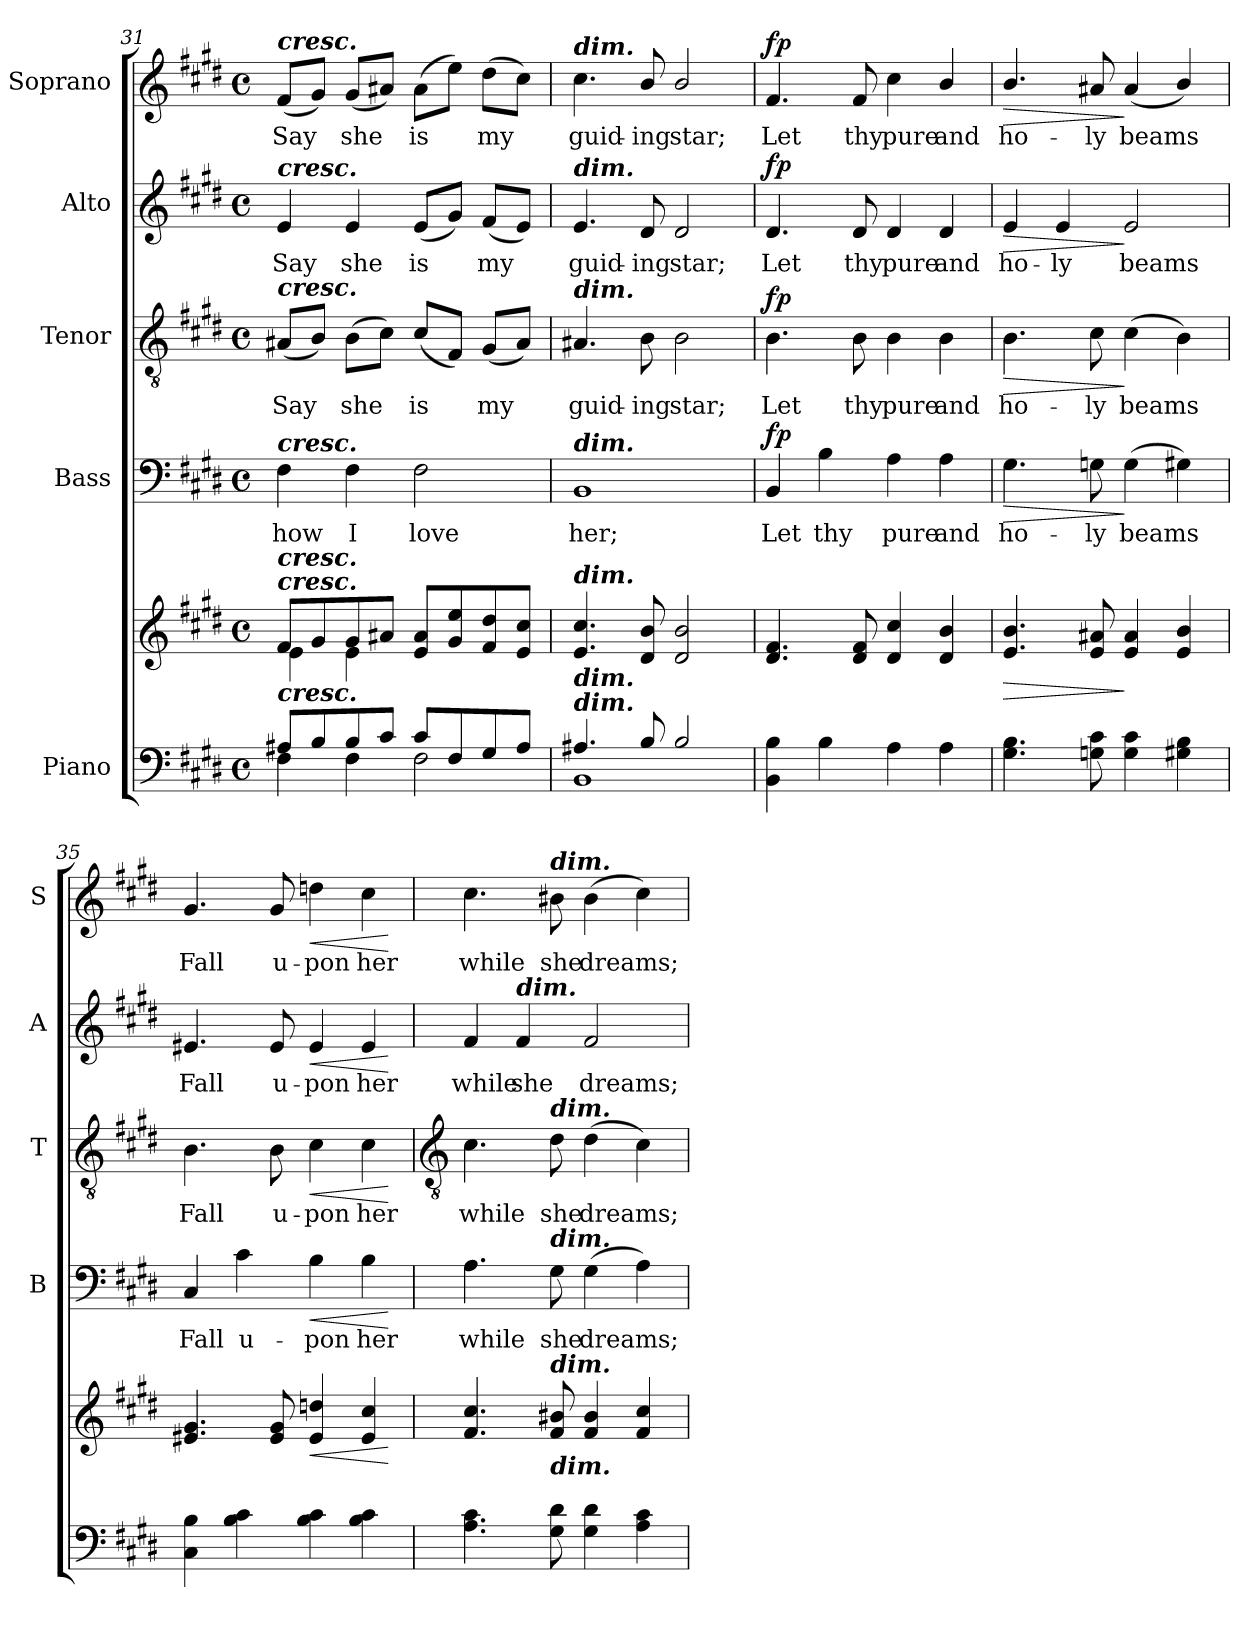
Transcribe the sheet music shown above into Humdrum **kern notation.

**kern	**kern	**dynam	**kern	**text	**dynam	**kern	**text	**dynam	**kern	**text	**dynam	**kern	**text	**dynam
*part5	*part5	*part5	*part4	*part4	*part4	*part3	*part3	*part3	*part2	*part2	*part2	*part1	*part1	*part1
*staff6	*staff5	*staff5/6	*staff4	*staff4	*staff4	*staff3	*staff3	*staff3	*staff2	*staff2	*staff2	*staff1	*staff1	*staff1
*I"Piano	*	*	*I"Bass	*	*	*I"Tenor	*	*	*I"Alto	*	*	*I"Soprano	*	*
*	*	*	*I'B	*	*	*I'T	*	*	*I'A	*	*	*I'S	*	*
!!LO:LB:g=z
*clefF4	*clefG2	*	*clefF4	*	*	*clefGv2	*	*	*clefG2	*	*	*clefG2	*	*
*k[f#c#g#d#]	*k[f#c#g#d#]	*	*k[f#c#g#d#]	*	*	*k[f#c#g#d#]	*	*	*k[f#c#g#d#]	*	*	*k[f#c#g#d#]	*	*
*E:	*E:	*	*E:	*	*	*E:	*	*	*E:	*	*	*E:	*	*
*M4/4	*M4/4	*	*M4/4	*	*	*M4/4	*	*	*M4/4	*	*	*M4/4	*	*
*met(c)	*met(c)	*	*met(c)	*	*	*met(c)	*	*	*met(c)	*	*	*met(c)	*	*
=31	=31	=31	=31	=31	=31	=31	=31	=31	=31	=31	=31	=31	=31	=31
*^	*^	*	*	*	*	*	*	*	*	*	*	*	*	*
!	!	!	!	!	!	!	!	!	!	!	!	!	!	!LO:TX:a:Bi:t=cresc.	!	!
!	!	!	!	!	!	!	!	!	!	!	!LO:TX:a:Bi:t=cresc.	!	!	!	!	!
!	!	!	!	!	!	!	!	!LO:TX:a:Bi:t=cresc.	!	!	!	!	!	!	!	!
!	!	!	!	!	!LO:TX:a:Bi:t=cresc.	!	!	!	!	!	!	!	!	!	!	!
!	!	!LO:TX:a:Bi:t=cresc.	!	!	!	!	!	!	!	!	!	!	!	!	!	!
!	!	!LO:TX:a:Bi:t=cresc.	!	!	!	!	!	!	!	!	!	!	!	!	!	!
!LO:TX:a:Bi:t=cresc.	!	!	!	!	!	!	!	!	!	!	!	!	!	!	!	!
!	!	!	!	!	!	!LO:LY:b	!	!	!LO:LY:b	!	!	!LO:LY:b	!	!	!LO:LY:b	!
8A#X/L	4F#\	8f#/L	4e\	.	4F#	how	.	(<8A#XL	Say	.	4e	Say	.	(<8f#L	Say	.
8B/	.	8g#/	.	.	.	.	.	8BJ)	.	.	.	.	.	8g#J)	.	.
!	!	!	!	!	!	!LO:LY:b	!	!	!LO:LY:b	!	!	!LO:LY:b	!	!	!LO:LY:b	!
8B/	4F#\	8g#/	4e\	.	4F#	I	.	(>8BL	she	.	4e	she	.	(<8g#L	she	.
8c#/J	.	8a#X/J	.	.	.	.	.	8c#J)	.	.	.	.	.	8a#XJ)	.	.
!	!	!	!	!	!	!LO:LY:b	!	!	!LO:LY:b	!	!	!LO:LY:b	!	!	!LO:LY:b	!
8c#/L	2F#\	8e/ 8a#/L	2ryy	.	2F#	love	.	(8c#L	is	.	(<8eL	is	.	(8a#L	is	.
8F#/	.	8g#/ 8ee/	.	.	.	.	.	8F#J)	.	.	8g#J)	.	.	8eeJ)	.	.
!	!	!	!	!	!	!	!	!	!LO:LY:b	!	!	!LO:LY:b	!	!	!LO:LY:b	!
8G#/	.	8f#/ 8dd#/	.	.	.	.	.	(<8G#L	my	.	(<8f#L	my	.	(>8dd#L	my	.
8A#/J	.	8e/ 8cc#/J	.	.	.	.	.	8A#J)	.	.	8eJ)	.	.	8cc#J)	.	.
=32	=32	=32	=32	=32	=32	=32	=32	=32	=32	=32	=32	=32	=32	=32	=32	=32
!	!	!	!	!	!	!	!	!	!	!	!	!	!	!LO:TX:a:Bi:t=dim.	!	!
!	!	!	!	!	!	!	!	!	!	!	!LO:TX:a:Bi:t=dim.	!	!	!	!	!
!	!	!	!	!	!	!	!	!LO:TX:a:Bi:t=dim.	!	!	!	!	!	!	!	!
!	!	!	!	!	!LO:TX:a:Bi:t=dim.	!	!	!	!	!	!	!	!	!	!	!
!	!	!LO:TX:a:Bi:t=dim.	!	!	!	!	!	!	!	!	!	!	!	!	!	!
!LO:TX:a:Bi:t=dim.	!	!	!	!	!	!	!	!	!	!	!	!	!	!	!	!
!LO:TX:a:Bi:t=dim.	!	!	!	!	!	!	!	!	!	!	!	!	!	!	!	!
!	!	!	!	!	!	!LO:LY:b	!	!	!LO:LY:b	!	!	!LO:LY:b	!	!	!LO:LY:b	!
4.A#X/	1BB\	4.e/ 4.cc#/	1ryy	.	1BB	her;	.	4.A#X	guid-	.	4.e	guid-	.	4.cc#	guid-	.
!	!	!	!	!	!	!	!	!	!LO:LY:b	!	!	!LO:LY:b	!	!	!LO:LY:b	!
8B/	.	8d#/ 8b/	.	.	.	.	.	8B	-ing	.	8d#	-ing	.	8b/	-ing	.
!	!	!	!	!	!	!	!	!	!LO:LY:b	!	!	!LO:LY:b	!	!	!LO:LY:b	!
2B/	.	2d#/ 2b/	.	.	.	.	.	2B	star;	.	2d#	star;	.	2b/	star;	.
=33	=33	=33	=33	=33	=33	=33	=33	=33	=33	=33	=33	=33	=33	=33	=33	=33
!	!	!	!	!LO:DY:b=2	!	!LO:LY:b	!	!	!LO:LY:b	!	!	!LO:LY:b	!	!	!LO:LY:b	!
!	!	!	!	!LO:DY:n=1:b	!	!	!LO:DY:b	!	!	!LO:DY:b	!	!	!LO:DY:b	!	!	!LO:DY:b
1ryy	4BB\ 4B\	4.d#/ 4.f#/	1ryy	fp fp	4BB	Let	fp	4.B	Let	fp	4.d#	Let	fp	4.f#	Let	fp
!	!	!	!	!	!	!LO:LY:b	!	!	!	!	!	!	!	!	!	!
.	4B\	.	.	.	4B	thy	.	.	.	.	.	.	.	.	.	.
!	!	!	!	!	!	!	!	!	!LO:LY:b	!	!	!LO:LY:b	!	!	!LO:LY:b	!
.	.	8d#/ 8f#/	.	.	.	.	.	8B	thy	.	8d#	thy	.	8f#	thy	.
!	!	!	!	!	!	!LO:LY:b	!	!	!LO:LY:b	!	!	!LO:LY:b	!	!	!LO:LY:b	!
.	4A\	4d#/ 4cc#/	.	.	4A	pure	.	4B	pure	.	4d#	pure	.	4cc#	pure	.
!	!	!	!	!	!	!LO:LY:b	!	!	!LO:LY:b	!	!	!LO:LY:b	!	!	!LO:LY:b	!
.	4A\	4d#/ 4b/	.	.	4A	and	.	4B	and	.	4d#	and	.	4b/	and	.
=34	=34	=34	=34	=34	=34	=34	=34	=34	=34	=34	=34	=34	=34	=34	=34	=34
!	!	!	!	!LO:HP:b	!	!LO:LY:b	!LO:HP:b	!	!LO:LY:b	!LO:HP:b	!	!LO:LY:b	!LO:HP:b	!	!LO:LY:b	!LO:HP:b
1ryy	4.G#\ 4.B\	4.e/ 4.b/	1ryy	>	4.G#	ho-	>	4.B	ho-	>	4e	ho-	>	4.b/	ho-	>
!	!	!	!	!	!	!	!	!	!	!	!	!LO:LY:b	!	!	!	!
.	.	.	.	.	.	.	.	.	.	.	4e	-ly	.	.	.	.
!	!	!	!	!	!	!LO:LY:b	!	!	!LO:LY:b	!	!	!	!	!	!LO:LY:b	!
.	8Gn\ 8c#\	8e/ 8a#X/	.	.	8Gn	-ly	.	8c#	-ly	.	.	.	.	8a#X	-ly	.
!	!	!	!	!	!	!LO:LY:b	!	!	!LO:LY:b	!	!	!LO:LY:b	!	!	!LO:LY:b	!
.	4G\ 4c#\	4e/ 4a#/	.	]	(>4G	beams	]	(>4c#	beams	]	2e	beams	]	(<4a#	beams	]
.	4G#X\ 4B\	4e/ 4b/	.	.	4G#X)	.	.	4B)	.	.	.	.	.	4b/)	.	.
=35	=35	=35	=35	=35	=35	=35	=35	=35	=35	=35	=35	=35	=35	=35	=35	=35
!	!	!	!	!	!	!LO:LY:b	!	!	!LO:LY:b	!	!	!LO:LY:b	!	!	!LO:LY:b	!
1ryy	4C#\ 4B\	4.e#X/ 4.g#/	1ryy	.	4C#	Fall	.	4.B	Fall	.	4.e#X	Fall	.	4.g#	Fall	.
!	!	!	!	!	!	!LO:LY:b	!	!	!	!	!	!	!	!	!	!
.	4B\ 4c#\	.	.	.	4c#	u-	.	.	.	.	.	.	.	.	.	.
!	!	!	!	!	!	!	!	!	!LO:LY:b	!	!	!LO:LY:b	!	!	!LO:LY:b	!
.	.	8e#/ 8g#/	.	.	.	.	.	8B	u-	.	8e#	u-	.	8g#	u-	.
!	!	!	!	!LO:HP:b	!	!LO:LY:b	!LO:HP:b	!	!LO:LY:b	!LO:HP:b	!	!LO:LY:b	!LO:HP:b	!	!LO:LY:b	!LO:HP:b
.	4B\ 4c#\	4e#/ 4ddn/	.	<	4B	-pon	<	4c#	-pon	<	4e#	-pon	<	4ddn	-pon	<
!	!	!	!	!	!	!LO:LY:b	!	!	!LO:LY:b	!	!	!LO:LY:b	!	!	!LO:LY:b	!
.	4B\ 4c#\	4e#/ 4cc#/	.	.	4B	her	.	4c#	her	.	4e#	her	.	4cc#	her	.
*v	*v	*	*	*	*	*	*	*	*	*	*	*	*	*	*	*
*	*v	*v	*	*	*	*	*	*	*	*	*	*	*	*	*
.	.	[	.	.	[	.	.	[	.	.	[	.	.	[
!!LO:LB:g=z
=36	=36	=36	=36	=36	=36	=36	=36	=36	=36	=36	=36	=36	=36	=36
*	*	*	*	*	*	*clefGv2	*	*	*	*	*	*	*	*
*^	*^	*	*	*	*	*	*	*	*	*	*	*	*	*
!	!	!	!	!	!	!LO:LY:b	!	!	!LO:LY:b	!	!	!LO:LY:b	!	!	!LO:LY:b	!
1ryy	4.A\ 4.c#\	4.f#/ 4.cc#/	1ryy	.	4.A	while	.	4.c#	while	.	4f#	while	.	4.cc#	while	.
!	!	!	!	!	!	!	!	!	!	!	!LO:TX:a:Bi:t=dim.	!	!	!	!	!
!	!	!	!	!	!	!	!	!	!	!	!	!LO:LY:b	!	!	!	!
.	.	.	.	.	.	.	.	.	.	.	4f#	she	.	.	.	.
!	!	!	!	!	!	!	!	!	!	!	!	!	!	!LO:TX:a:Bi:t=dim.	!	!
!	!	!	!	!	!	!	!	!LO:TX:a:Bi:t=dim.	!	!	!	!	!	!	!	!
!	!	!	!	!	!LO:TX:a:Bi:t=dim.	!	!	!	!	!	!	!	!	!	!	!
!	!	!LO:TX:a:Bi:t=dim.	!	!	!	!	!	!	!	!	!	!	!	!	!	!
!	!LO:TX:a:Bi:t=dim.	!	!	!	!	!	!	!	!	!	!	!	!	!	!	!
!	!	!	!	!	!	!LO:LY:b	!	!	!LO:LY:b	!	!	!	!	!	!LO:LY:b	!
.	8G#\ 8d#\	8f#/ 8b#X/	.	.	8G#	she	.	8d#	she	.	.	.	.	8b#X	she	.
!	!	!	!	!	!	!LO:LY:b	!	!	!LO:LY:b	!	!	!LO:LY:b	!	!	!LO:LY:b	!
.	4G#\ 4d#\	4f#/ 4b#/	.	.	(>4G#	dreams;	.	(>4d#	dreams;	.	2f#	dreams;	.	(>4b#	dreams;	.
.	4A\ 4c#\	4f#/ 4cc#/	.	.	4A)	.	.	4c#)	.	.	.	.	.	4cc#)	.	.
*v	*v	*	*	*	*	*	*	*	*	*	*	*	*	*	*	*
*	*v	*v	*	*	*	*	*	*	*	*	*	*	*	*	*
=	=	=	=	=	=	=	=	=	=	=	=	=	=	=
*-	*-	*-	*-	*-	*-	*-	*-	*-	*-	*-	*-	*-	*-	*-
